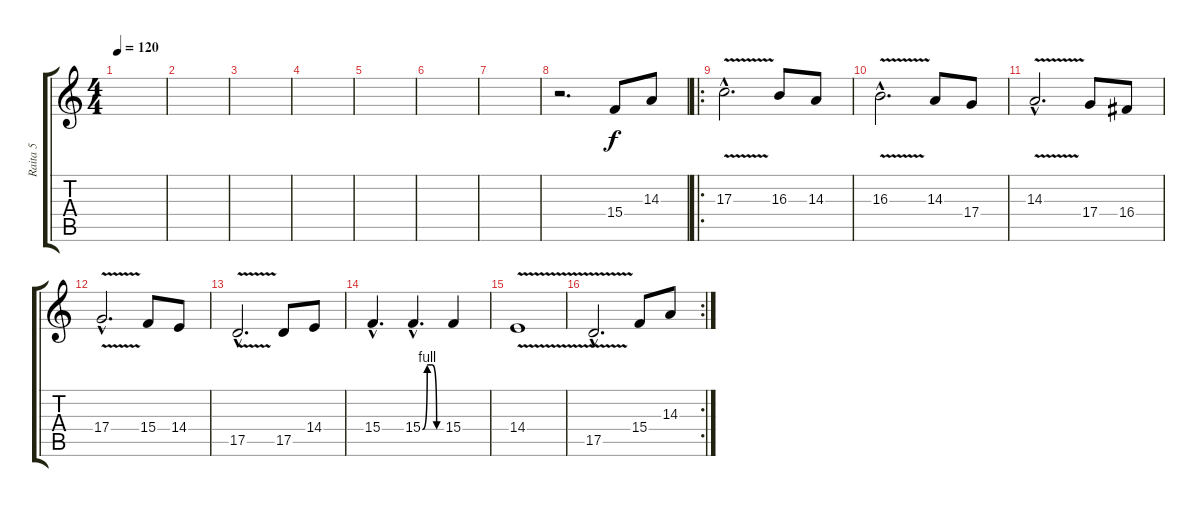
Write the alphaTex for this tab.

\track ("Raita 5" "Raita 5") {instrument flute}
\staff {score tabs}
\tuning (E4 B3 G3 D3 A2 E2) {hide}
\ts (4 4)
\tempo 120
\clef g2
\ks c
|
|
|
|
|
|
|
r.2{d} 15.4.8{instrument acousticguitarsteel} 14.3.8 |
\ro
17.3{v hac}.2{d} 16.3.8 14.3.8 |
16.3{v hac}.2{d} 14.3.8 17.4.8 |
14.3{v hac}.2{d} 17.4.8 16.4.8 |
17.4{v hac}.2{d} 15.4.8 14.4.8 |
17.5{v hac}.2{d} 17.5.8 14.4.8 |
15.4{hac}.4{d} 15.4{be (custom 0 0 15 4 30 4 45 0 60 0) hac}.4{d} 15.4.4 |
14.4{v}.1 |
\rc 2
17.5{v hac}.2{d} 15.4.8 14.3.8
